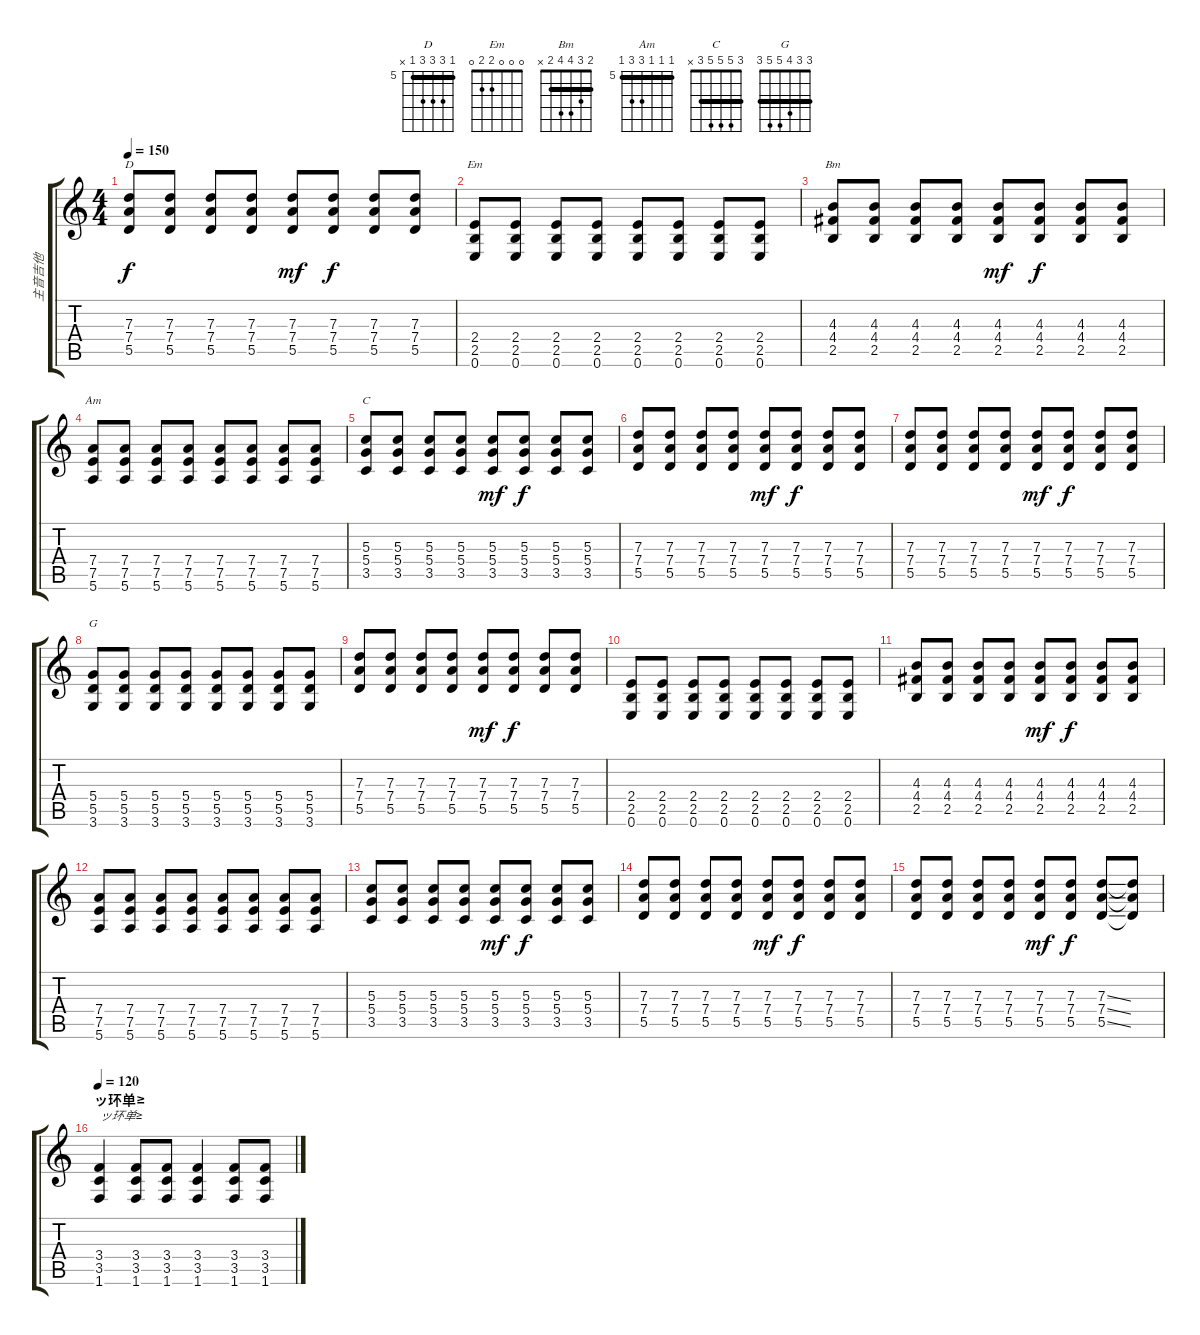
\track ("主音吉他" "主音吉他") {instrument overdrivenguitar}
\staff {score tabs}
\tuning (E4 B3 G3 D3 A2 E2) {hide}
\chord ("D" 5 7 7 7 5 x) {firstfret 5 barre 5}
\chord ("Em" 0 0 0 2 2 0)
\chord ("Bm" 2 3 4 4 2 x) {barre 2}
\chord ("Am" 5 5 5 7 7 5) {firstfret 5 barre 5}
\chord ("C" 3 5 5 5 3 x) {barre 3}
\chord ("G" 3 3 4 5 5 3) {barre 3}
\ts (4 4)
\tempo 150
\clef g2
\ks c
(7.3 7.4 5.5).8{ch "D" dy f} (7.3 7.4 5.5).8 (7.3 7.4 5.5).8 (7.3 7.4 5.5).8 (7.3 7.4 5.5).8{dy mf} (7.3 7.4 5.5).8{dy f} (7.3 7.4 5.5).8 (7.3 7.4 5.5).8 |
(2.4 2.5 0.6).8{ch "Em"} (2.4 2.5 0.6).8 (2.4 2.5 0.6).8 (2.4 2.5 0.6).8 (2.4 2.5 0.6).8 (2.4 2.5 0.6).8 (2.4 2.5 0.6).8 (2.4 2.5 0.6).8 |
(4.3 4.4 2.5).8{ch "Bm"} (4.3 4.4 2.5).8 (4.3 4.4 2.5).8 (4.3 4.4 2.5).8 (4.3 4.4 2.5).8{dy mf} (4.3 4.4 2.5).8{dy f} (4.3 4.4 2.5).8 (4.3 4.4 2.5).8 |
(7.4 7.5 5.6).8{ch "Am"} (7.4 7.5 5.6).8 (7.4 7.5 5.6).8 (7.4 7.5 5.6).8 (7.4 7.5 5.6).8 (7.4 7.5 5.6).8 (7.4 7.5 5.6).8 (7.4 7.5 5.6).8 |
(5.3 5.4 3.5).8{ch "C"} (5.3 5.4 3.5).8 (5.3 5.4 3.5).8 (5.3 5.4 3.5).8 (5.3 5.4 3.5).8{dy mf} (5.3 5.4 3.5).8{dy f} (5.3 5.4 3.5).8 (5.3 5.4 3.5).8 |
(7.3 7.4 5.5).8 (7.3 7.4 5.5).8 (7.3 7.4 5.5).8 (7.3 7.4 5.5).8 (7.3 7.4 5.5).8{dy mf} (7.3 7.4 5.5).8{dy f} (7.3 7.4 5.5).8 (7.3 7.4 5.5).8 |
(7.3 7.4 5.5).8 (7.3 7.4 5.5).8 (7.3 7.4 5.5).8 (7.3 7.4 5.5).8 (7.3 7.4 5.5).8{dy mf} (7.3 7.4 5.5).8{dy f} (7.3 7.4 5.5).8 (7.3 7.4 5.5).8 |
(5.4 5.5 3.6).8{ch "G"} (5.4 5.5 3.6).8 (5.4 5.5 3.6).8 (5.4 5.5 3.6).8 (5.4 5.5 3.6).8 (5.4 5.5 3.6).8 (5.4 5.5 3.6).8 (5.4 5.5 3.6).8 |
(7.3 7.4 5.5).8 (7.3 7.4 5.5).8 (7.3 7.4 5.5).8 (7.3 7.4 5.5).8 (7.3 7.4 5.5).8{dy mf} (7.3 7.4 5.5).8{dy f} (7.3 7.4 5.5).8 (7.3 7.4 5.5).8 |
(2.4 2.5 0.6).8 (2.4 2.5 0.6).8 (2.4 2.5 0.6).8 (2.4 2.5 0.6).8 (2.4 2.5 0.6).8 (2.4 2.5 0.6).8 (2.4 2.5 0.6).8 (2.4 2.5 0.6).8 |
(4.3 4.4 2.5).8 (4.3 4.4 2.5).8 (4.3 4.4 2.5).8 (4.3 4.4 2.5).8 (4.3 4.4 2.5).8{dy mf} (4.3 4.4 2.5).8{dy f} (4.3 4.4 2.5).8 (4.3 4.4 2.5).8 |
(7.4 7.5 5.6).8 (7.4 7.5 5.6).8 (7.4 7.5 5.6).8 (7.4 7.5 5.6).8 (7.4 7.5 5.6).8 (7.4 7.5 5.6).8 (7.4 7.5 5.6).8 (7.4 7.5 5.6).8 |
(5.3 5.4 3.5).8 (5.3 5.4 3.5).8 (5.3 5.4 3.5).8 (5.3 5.4 3.5).8 (5.3 5.4 3.5).8{dy mf} (5.3 5.4 3.5).8{dy f} (5.3 5.4 3.5).8 (5.3 5.4 3.5).8 |
(7.3 7.4 5.5).8 (7.3 7.4 5.5).8 (7.3 7.4 5.5).8 (7.3 7.4 5.5).8 (7.3 7.4 5.5).8{dy mf} (7.3 7.4 5.5).8{dy f} (7.3 7.4 5.5).8 (7.3 7.4 5.5).8 |
(7.3 7.4 5.5).8 (7.3 7.4 5.5).8 (7.3 7.4 5.5).8 (7.3 7.4 5.5).8 (7.3 7.4 5.5).8{dy mf} (7.3 7.4 5.5).8{dy f} (7.3{ss} 7.4{ss} 5.5{ss}).8 (7.3{t} 7.4{t} 5.5{t}).8 |
\section ("" "ッ环单")
\tempo 120
(3.4 3.5 1.6).4{txt "ッ环单"} (3.4 3.5 1.6).8 (3.4 3.5 1.6).8 (3.4 3.5 1.6).4 (3.4 3.5 1.6).8 (3.4 3.5 1.6).8
